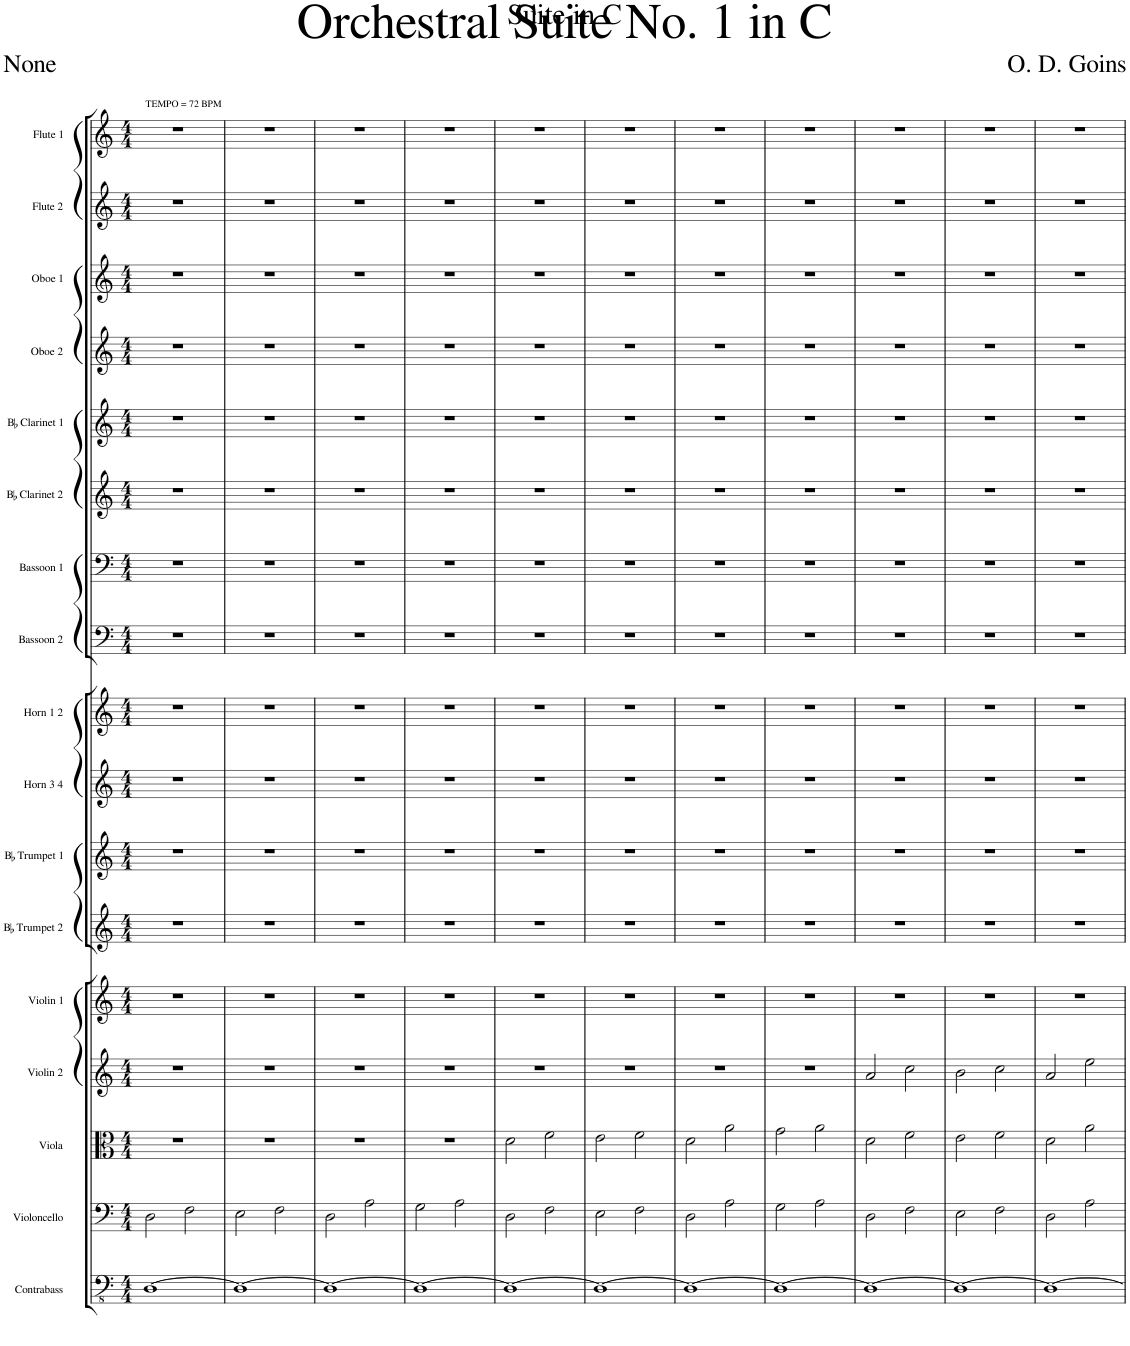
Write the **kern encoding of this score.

**kern	**kern	**kern	**kern	**kern	**kern	**kern	**kern	**kern	**kern	**kern	**kern	**kern	**kern	**kern	**kern	**kern
*part17	*part16	*part15	*part14	*part13	*part12	*part11	*part10	*part9	*part8	*part7	*part6	*part5	*part4	*part3	*part2	*part1
*staff17	*staff16	*staff15	*staff14	*staff13	*staff12	*staff11	*staff10	*staff9	*staff8	*staff7	*staff6	*staff5	*staff4	*staff3	*staff2	*staff1
*I"Contrabass	*I"Violoncello	*I"Viola	*I"Violin 2	*I"Violin 1	*I"BaccidentalFlat Trumpet 2	*I"BaccidentalFlat Trumpet 1	*I"Horn 3 4	*I"Horn 1 2	*I"Bassoon 2	*I"Bassoon 1	*I"BaccidentalFlat Clarinet 2	*I"BaccidentalFlat Clarinet 1	*I"Oboe 2	*I"Oboe 1	*I"Flute 2	*I"Flute 1
*I'Cbs.	*I'Vlc.	*I'Vla.	*I'Vln. 2	*I'Vln. 1	*I'BaccidentalFlat Tpt. 2	*I'BaccidentalFlat Tpt. 1	*I'Hn. 3 4	*I'Hn. 1 2	*I'Bsn. 2	*I'Bsn. 1	*I'BaccidentalFlat Cl. 2	*I'BaccidentalFlat Cl. 1	*I'Ob. 2	*I'Ob. 1	*I'Fl. 2	*I'Fl. 1
*clefFv4	*clefF4	*clefC3	*clefG2	*clefG2	*clefG2	*clefG2	*clefG2	*clefG2	*clefF4	*clefF4	*clefG2	*clefG2	*clefG2	*clefG2	*clefG2	*clefG2
*	*	*	*	*	*ITrd1c2	*	*	*ITrd4c7	*	*	*ITrd1c2	*ITrd1c2	*	*	*	*
*k[]	*k[]	*k[]	*k[]	*k[]	*k[]	*k[]	*k[]	*k[]	*k[]	*k[]	*k[]	*k[]	*k[]	*k[]	*k[]	*k[]
*M4/4	*M4/4	*M4/4	*M4/4	*M4/4	*M4/4	*M4/4	*M4/4	*M4/4	*M4/4	*M4/4	*M4/4	*M4/4	*M4/4	*M4/4	*M4/4	*M4/4
=1	=1	=1	=1	=1	=1	=1	=1	=1	=1	=1	=1	=1	=1	=1	=1	=1
!	!	!	!	!	!	!	!	!	!	!	!	!	!	!	!	!LO:TX:a:t=TEMPO = 72 BPM
[1DD	2D\	1r	1r	1r	1r	1r	1r	1r	1r	1r	1r	1r	1r	1r	1r	1r
.	2F\	.	.	.	.	.	.	.	.	.	.	.	.	.	.	.
=2	=2	=2	=2	=2	=2	=2	=2	=2	=2	=2	=2	=2	=2	=2	=2	=2
1DD_	2E\	1r	1r	1r	1r	1r	1r	1r	1r	1r	1r	1r	1r	1r	1r	1r
.	2F\	.	.	.	.	.	.	.	.	.	.	.	.	.	.	.
=3	=3	=3	=3	=3	=3	=3	=3	=3	=3	=3	=3	=3	=3	=3	=3	=3
1DD_	2D\	1r	1r	1r	1r	1r	1r	1r	1r	1r	1r	1r	1r	1r	1r	1r
.	2A\	.	.	.	.	.	.	.	.	.	.	.	.	.	.	.
=4	=4	=4	=4	=4	=4	=4	=4	=4	=4	=4	=4	=4	=4	=4	=4	=4
1DD_	2G\	1r	1r	1r	1r	1r	1r	1r	1r	1r	1r	1r	1r	1r	1r	1r
.	2A\	.	.	.	.	.	.	.	.	.	.	.	.	.	.	.
=5	=5	=5	=5	=5	=5	=5	=5	=5	=5	=5	=5	=5	=5	=5	=5	=5
1DD_	2D\	2d\	1r	1r	1r	1r	1r	1r	1r	1r	1r	1r	1r	1r	1r	1r
.	2F\	2f\	.	.	.	.	.	.	.	.	.	.	.	.	.	.
=6	=6	=6	=6	=6	=6	=6	=6	=6	=6	=6	=6	=6	=6	=6	=6	=6
1DD_	2E\	2e\	1r	1r	1r	1r	1r	1r	1r	1r	1r	1r	1r	1r	1r	1r
.	2F\	2f\	.	.	.	.	.	.	.	.	.	.	.	.	.	.
=7	=7	=7	=7	=7	=7	=7	=7	=7	=7	=7	=7	=7	=7	=7	=7	=7
1DD_	2D\	2d\	1r	1r	1r	1r	1r	1r	1r	1r	1r	1r	1r	1r	1r	1r
.	2A\	2a\	.	.	.	.	.	.	.	.	.	.	.	.	.	.
=8	=8	=8	=8	=8	=8	=8	=8	=8	=8	=8	=8	=8	=8	=8	=8	=8
1DD_	2G\	2g\	1r	1r	1r	1r	1r	1r	1r	1r	1r	1r	1r	1r	1r	1r
.	2A\	2a\	.	.	.	.	.	.	.	.	.	.	.	.	.	.
=9	=9	=9	=9	=9	=9	=9	=9	=9	=9	=9	=9	=9	=9	=9	=9	=9
1DD_	2D\	2d\	2a/	1r	1r	1r	1r	1r	1r	1r	1r	1r	1r	1r	1r	1r
.	2F\	2f\	2cc\	.	.	.	.	.	.	.	.	.	.	.	.	.
=10	=10	=10	=10	=10	=10	=10	=10	=10	=10	=10	=10	=10	=10	=10	=10	=10
1DD_	2E\	2e\	2b\	1r	1r	1r	1r	1r	1r	1r	1r	1r	1r	1r	1r	1r
.	2F\	2f\	2cc\	.	.	.	.	.	.	.	.	.	.	.	.	.
=11	=11	=11	=11	=11	=11	=11	=11	=11	=11	=11	=11	=11	=11	=11	=11	=11
1DD_	2D\	2d\	2a/	1r	1r	1r	1r	1r	1r	1r	1r	1r	1r	1r	1r	1r
.	2A\	2a\	2ee\	.	.	.	.	.	.	.	.	.	.	.	.	.
=	=	=	=	=	=	=	=	=	=	=	=	=	=	=	=	=
*-	*-	*-	*-	*-	*-	*-	*-	*-	*-	*-	*-	*-	*-	*-	*-	*-
